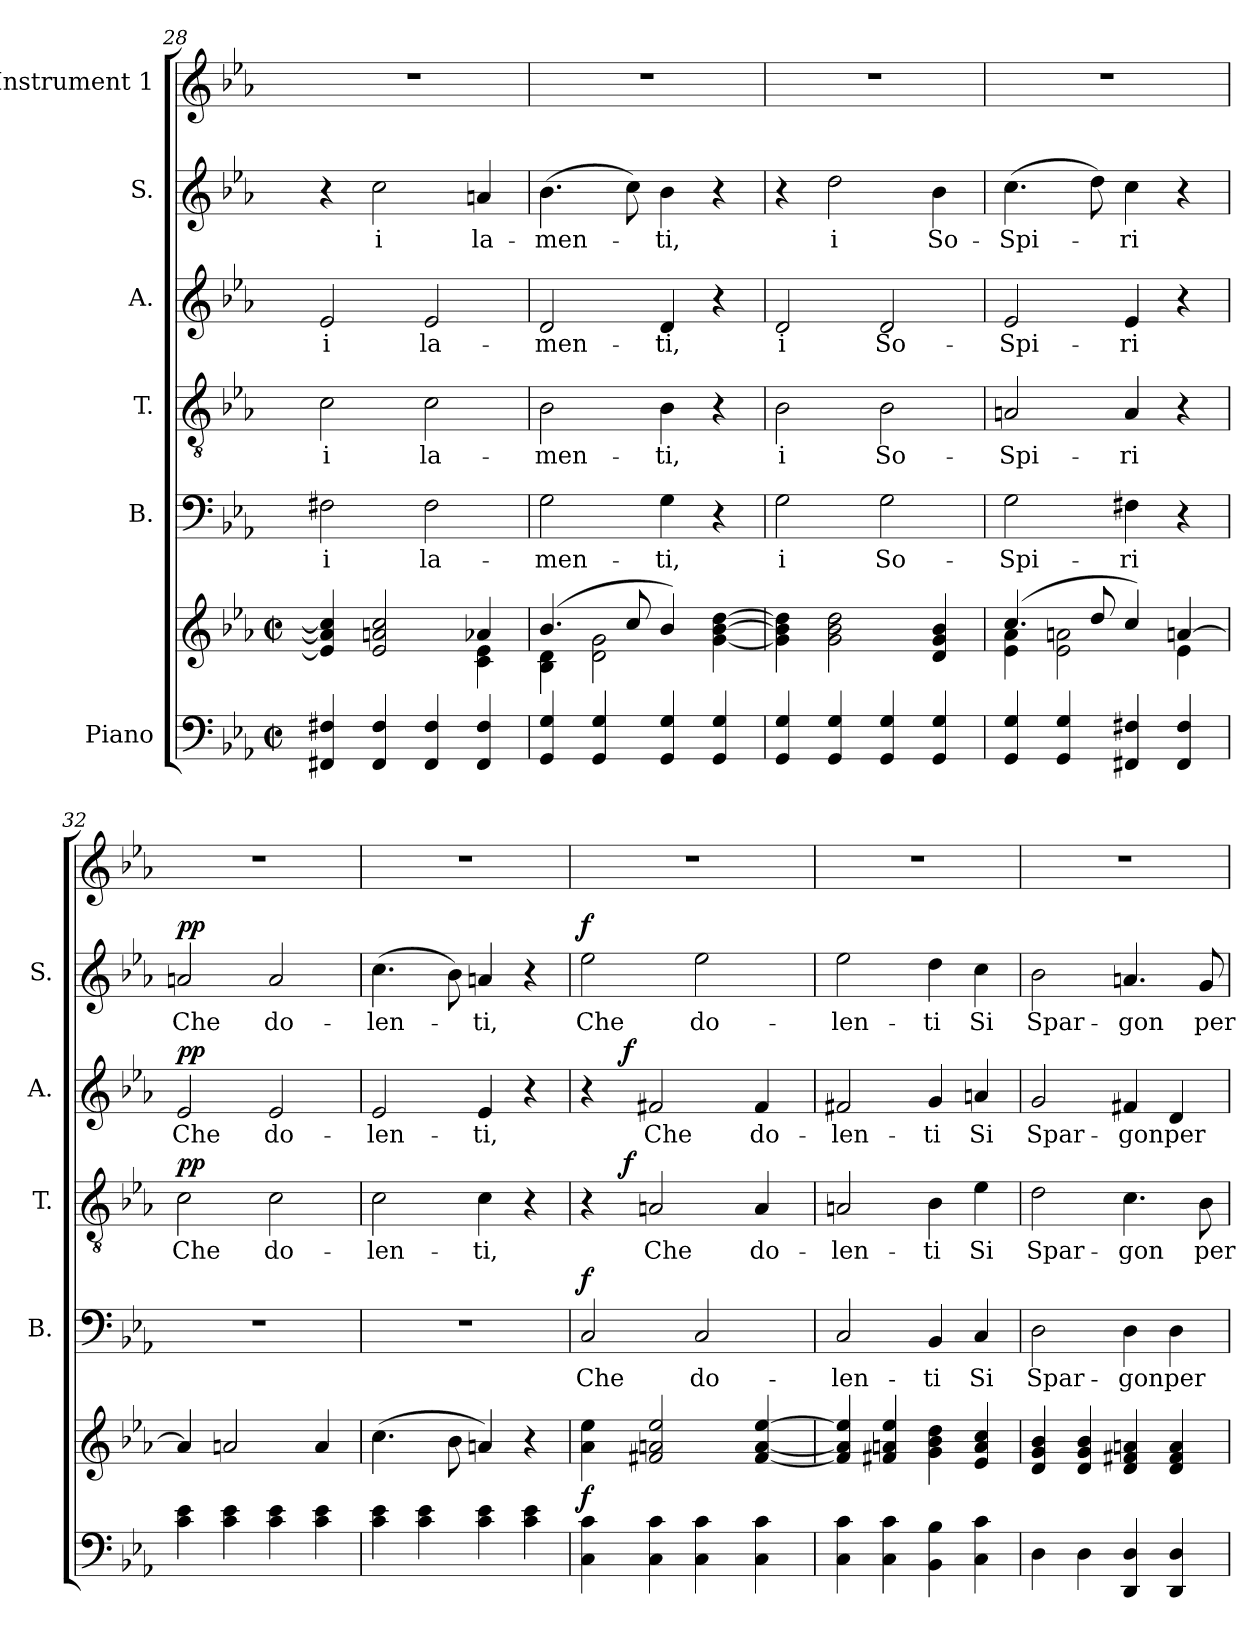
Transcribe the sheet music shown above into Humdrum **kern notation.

**kern	**kern	**dynam	**kern	**text	**dynam	**kern	**text	**dynam	**kern	**text	**dynam	**kern	**text	**dynam	**kern
*part6	*part6	*part6	*part5	*part5	*part5	*part4	*part4	*part4	*part3	*part3	*part3	*part2	*part2	*part2	*part1
*staff7	*staff6	*staff6/7	*staff5	*staff5	*staff5	*staff4	*staff4	*staff4	*staff3	*staff3	*staff3	*staff2	*staff2	*staff2	*staff1
*I"Piano	*	*	*I"B.	*	*	*I"T.	*	*	*I"A.	*	*	*I"S.	*	*	*I"Instrument 1
*	*	*	*I'B.	*	*	*I'T.	*	*	*I'A.	*	*	*I'S.	*	*	*
*clefF4	*clefG2	*	*clefF4	*	*	*clefGv2	*	*	*clefG2	*	*	*clefG2	*	*	*clefG2
*k[b-e-a-]	*k[b-e-a-]	*	*k[b-e-a-]	*	*	*k[b-e-a-]	*	*	*k[b-e-a-]	*	*	*k[b-e-a-]	*	*	*k[b-e-a-]
*E-:	*E-:	*	*E-:	*	*	*E-:	*	*	*E-:	*	*	*E-:	*	*	*E-:
*M2/2	*M2/2	*	*	*	*	*	*	*	*	*	*	*	*	*	*
*met(c|)	*met(c|)	*	*	*	*	*	*	*	*	*	*	*	*	*	*
=28	=28	=28	=28	=28	=28	=28	=28	=28	=28	=28	=28	=28	=28	=28	=28
*	*^	*	*	*	*	*	*	*	*	*	*	*	*	*	*
!	!	!	!	!	!LO:LY:b:cj	!	!	!LO:LY:b:cj	!	!	!LO:LY:b:cj	!	!	!	!	!
4FF#X/ 4F#X/	4cc/] 4a-/] 4e-/]	2.ryy	.	2F#X\	i	.	2c\	i	.	2e-/	i	.	4r	.	.	1r
!	!	!	!	!	!	!	!	!	!	!	!	!	!	!LO:LY:b:cj	!	!
4FF#/ 4F#/	2e-/ 2cc/ 2an/	.	.	.	.	.	.	.	.	.	.	.	2cc\	i	.	.
!	!	!	!	!	!LO:LY:b:cj	!	!	!LO:LY:b:cj	!	!	!LO:LY:b:cj	!	!	!	!	!
4F#/ 4FF#/	.	.	.	2F#\	la-	.	2c\	la-	.	2e-/	la-	.	.	.	.	.
!	!	!	!	!	!	!	!	!	!	!	!	!	!	!LO:LY:b:cj	!	!
4F#/ 4FF#/	4a-X/	4e-\ 4c\	.	.	.	.	.	.	.	.	.	.	4an/	la-	.	.
=29	=29	=29	=29	=29	=29	=29	=29	=29	=29	=29	=29	=29	=29	=29	=29	=29
!	!	!	!	!	!LO:LY:b:cj	!	!	!LO:LY:b:cj	!	!	!LO:LY:b:cj	!	!	!LO:LY:b	!	!
4G/ 4GG/	(>4.b-/	4d\ 4B-\	.	2G\	-men-	.	2B-\	-men-	.	2d/	-men-	.	(>4.b-\	-men-	.	1r
4G/ 4GG/	.	2d\ 2g\	.	.	.	.	.	.	.	.	.	.	.	.	.	.
.	8cc/	.	.	.	.	.	.	.	.	.	.	.	8cc\)	.	.	.
!	!	!	!	!	!LO:LY:b:cj	!	!	!LO:LY:b:cj	!	!	!LO:LY:b:cj	!	!	!LO:LY:b:cj	!	!
4G/ 4GG/	4b-/)	.	.	4G\	-ti,	.	4B-\	-ti,	.	4d/	-ti,	.	4b-\	-ti,	.	.
4G/ 4GG/	4ryy	[>4dd\ [>4b-\ [<4g\	.	4r	.	.	4r	.	.	4r	.	.	4r	.	.	.
=30	=30	=30	=30	=30	=30	=30	=30	=30	=30	=30	=30	=30	=30	=30	=30	=30
!	!	!	!	!	!LO:LY:b:cj	!	!	!LO:LY:b:cj	!	!	!LO:LY:b:cj	!	!	!	!	!
4GG/ 4G/	2.ryy	4dd\] 4b-\] 4g\]	.	2G\	i	.	2B-\	i	.	2d/	i	.	4r	.	.	1r
!	!	!	!	!	!	!	!	!	!	!	!	!	!	!LO:LY:b:cj	!	!
4GG/ 4G/	.	2g\ 2dd\ 2b-\	.	.	.	.	.	.	.	.	.	.	2dd\	i	.	.
!	!	!	!	!	!LO:LY:b:cj	!	!	!LO:LY:b:cj	!	!	!LO:LY:b:cj	!	!	!	!	!
4G/ 4GG/	.	.	.	2G\	So-	.	2B-\	So-	.	2d/	So-	.	.	.	.	.
!	!	!	!	!	!	!	!	!	!	!	!	!	!	!LO:LY:b:cj	!	!
4G/ 4GG/	4b-/ 4g/ 4d/	4ryy	.	.	.	.	.	.	.	.	.	.	4b-\	So-	.	.
=31	=31	=31	=31	=31	=31	=31	=31	=31	=31	=31	=31	=31	=31	=31	=31	=31
!	!	!	!	!	!LO:LY:b:cj	!	!	!LO:LY:b:cj	!	!	!LO:LY:b:cj	!	!	!LO:LY:b	!	!
4GG/ 4G/	(>4.cc/	4a-\ 4e-\	.	2G\	-Spi-	.	2An/	-Spi-	.	2e-/	-Spi-	.	(>4.cc\	-Spi-	.	1r
4GG/ 4G/	.	2an\ 2e-\	.	.	.	.	.	.	.	.	.	.	.	.	.	.
.	8dd/	.	.	.	.	.	.	.	.	.	.	.	8dd\)	.	.	.
!	!	!	!	!	!LO:LY:b:cj	!	!	!LO:LY:b:cj	!	!	!LO:LY:b:cj	!	!	!LO:LY:b:cj	!	!
4FF#X/ 4F#X/	4cc/)	.	.	4F#X\	-ri	.	4A/	-ri	.	4e-/	-ri	.	4cc\	-ri	.	.
4F#/ 4FF#/	[>4an/	4e-\	.	4r	.	.	4r	.	.	4r	.	.	4r	.	.	.
=32	=32	=32	=32	=32	=32	=32	=32	=32	=32	=32	=32	=32	=32	=32	=32	=32
!	!	!	!	!	!	!	!	!LO:LY:b:cj	!LO:DY:a	!	!LO:LY:b:cj	!LO:DY:a	!	!LO:LY:b:cj	!LO:DY:a	!
*	*v	*v	*	*	*	*	*	*	*	*	*	*	*	*	*	*
4e-\ 4c\	4a/]	.	1r	.	.	2c\	Che	pp	2e-/	Che	pp	2an/	Che	pp	1r
4c\ 4e-\	2an/	.	.	.	.	.	.	.	.	.	.	.	.	.	.
!	!	!	!	!	!	!	!LO:LY:b:cj	!	!	!LO:LY:b:cj	!	!	!LO:LY:b:cj	!	!
4e-\ 4c\	.	.	.	.	.	2c\	do-	.	2e-/	do-	.	2a/	do-	.	.
4e-\ 4c\	4a/	.	.	.	.	.	.	.	.	.	.	.	.	.	.
!!LO:LB:g=z
=33	=33	=33	=33	=33	=33	=33	=33	=33	=33	=33	=33	=33	=33	=33	=33
!	!	!	!	!	!	!	!LO:LY:b	!	!	!LO:LY:b	!	!	!LO:LY:b	!	!
4e-\ 4c\	(>4.cc\	.	1r	.	.	2c\	-len-	.	2e-/	-len-	.	(>4.cc\	-len-	.	1r
4e-\ 4c\	.	.	.	.	.	.	.	.	.	.	.	.	.	.	.
.	8b-\	.	.	.	.	.	.	.	.	.	.	8b-\)	.	.	.
!	!	!	!	!	!	!	!LO:LY:b:cj	!	!	!LO:LY:b:cj	!	!	!LO:LY:b:cj	!	!
4c\ 4e-\	4an/)	.	.	.	.	4c\	-ti,	.	4e-/	-ti,	.	4an/	-ti,	.	.
4c\ 4e-\	4r	.	.	.	.	4r	.	.	4r	.	.	4r	.	.	.
=34	=34	=34	=34	=34	=34	=34	=34	=34	=34	=34	=34	=34	=34	=34	=34
!	!	!LO:DY:a=2	!	!LO:LY:b:cj	!LO:DY:a	!	!	!	!	!	!	!	!LO:LY:b:cj	!LO:DY:a	!
*	*	*	*	*	*	*^	*	*	*^	*	*	*	*	*	*
4C\ 4c\	4a-\ 4ee-\	f	2C/	Che	f	4r	8ryy	.	.	4r	8ryy	.	.	2ee-\	Che	f	1r
.	.	.	.	.	.	.	32ryy	.	.	.	32ryy	.	.	.	.	.	.
!	!	!	!	!	!	!	!	!	!LO:DY:a	!	!	!	!LO:DY:a	!	!	!	!
.	.	.	.	.	.	.	2ryy	.	f	.	2ryy	.	f	.	.	.	.
!	!	!	!	!	!	!	!	!LO:LY:b:cj	!	!	!	!LO:LY:b:cj	!	!	!	!	!
4c\ 4C\	2an/ 2f#X/ 2ee-/	.	.	.	.	2An/	.	Che	.	2f#X/	.	Che	.	.	.	.	.
!	!	!	!	!LO:LY:b:cj	!	!	!	!	!	!	!	!	!	!	!LO:LY:b:cj	!	!
4c\ 4C\	.	.	2C/	do-	.	.	.	.	.	.	.	.	.	2ee-\	do-	.	.
.	.	.	.	.	.	.	4ryy	.	.	.	4ryy	.	.	.	.	.	.
!	!	!	!	!	!	!	!	!LO:LY:b:cj	!	!	!	!LO:LY:b:cj	!	!	!	!	!
4c\ 4C\	[<4a/ [<4ee-/ [<4f#/	.	.	.	.	4A/	.	do-	.	4f#/	.	do-	.	.	.	.	.
.	.	.	.	.	.	.	16.ryy	.	.	.	16.ryy	.	.	.	.	.	.
=35	=35	=35	=35	=35	=35	=35	=35	=35	=35	=35	=35	=35	=35	=35	=35	=35	=35
!	!	!	!	!LO:LY:b:cj	!	!	!	!LO:LY:b:cj	!	!	!	!LO:LY:b:cj	!	!	!LO:LY:b:cj	!	!
*	*	*	*	*	*	*v	*v	*	*	*	*	*	*	*	*	*	*
*	*	*	*	*	*	*	*	*	*v	*v	*	*	*	*	*	*
4C\ 4c\	4ee-/] 4a/] 4f#/]	.	2C/	-len-	.	2An/	-len-	.	2f#X/	-len-	.	2ee-\	-len-	.	1r
4c\ 4C\	4ee-/ 4an/ 4f#X/	.	.	.	.	.	.	.	.	.	.	.	.	.	.
!	!	!	!	!LO:LY:b:cj	!	!	!LO:LY:b:cj	!	!	!LO:LY:b:cj	!	!	!LO:LY:b:cj	!	!
4BB-\ 4B-\	4g\ 4dd\ 4b-\	.	4BB-/	-ti	.	4B-\	-ti	.	4g/	-ti	.	4dd\	-ti	.	.
!	!	!	!	!LO:LY:b:cj	!	!	!LO:LY:b:cj	!	!	!LO:LY:b:cj	!	!	!LO:LY:b:cj	!	!
4c\ 4C\	4a/ 4cc/ 4e-/	.	4C/	Si	.	4e-\	Si	.	4an/	Si	.	4cc\	Si	.	.
=36	=36	=36	=36	=36	=36	=36	=36	=36	=36	=36	=36	=36	=36	=36	=36
!	!	!	!	!LO:LY:b:cj	!	!	!LO:LY:b:cj	!	!	!LO:LY:b:cj	!	!	!LO:LY:b:cj	!	!
4D\	4b-/ 4g/ 4d/	.	2D\	Spar-	.	2d\	Spar-	.	2g/	Spar-	.	2b-\	Spar-	.	1r
4D\	4d/ 4b-/ 4g/	.	.	.	.	.	.	.	.	.	.	.	.	.	.
!	!	!	!	!LO:LY:b:cj	!	!	!LO:LY:b:cj	!	!	!LO:LY:b:cj	!	!	!LO:LY:b:cj	!	!
4D/ 4DD/	4d/ 4an/ 4f#X/	.	4D\	-gon	.	4.c\	-gon	.	4f#X/	-gon	.	4.an/	-gon	.	.
!	!	!	!	!LO:LY:b:cj	!	!	!	!	!	!LO:LY:b:cj	!	!	!	!	!
4D/ 4DD/	4a/ 4f#/ 4d/	.	4D\	per	.	.	.	.	4d/	per	.	.	.	.	.
!	!	!	!	!	!	!	!LO:LY:b:cj	!	!	!	!	!	!LO:LY:b:cj	!	!
.	.	.	.	.	.	8B-\	per	.	.	.	.	8g/	per	.	.
=	=	=	=	=	=	=	=	=	=	=	=	=	=	=	=
*-	*-	*-	*-	*-	*-	*-	*-	*-	*-	*-	*-	*-	*-	*-	*-
